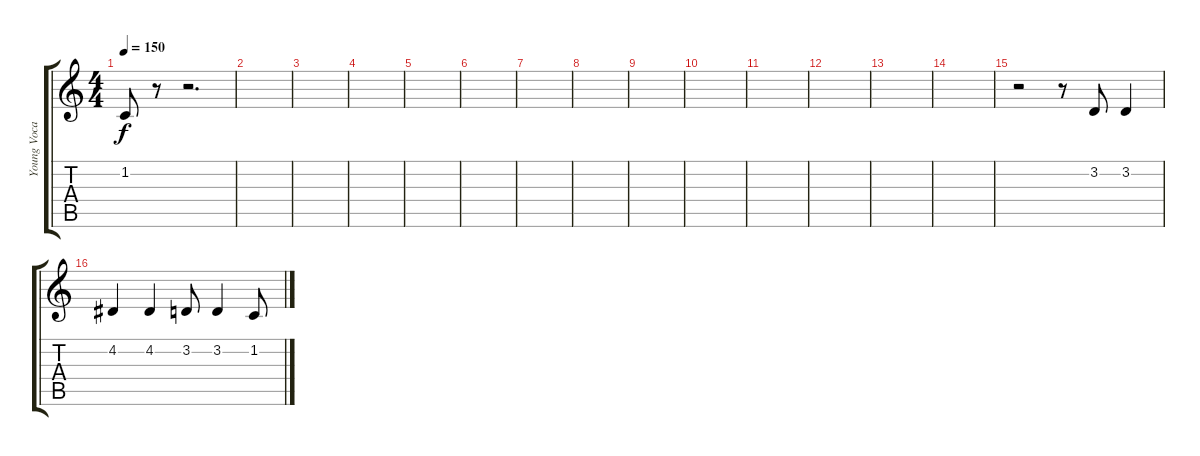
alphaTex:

\track ("Young Vocals" "Young Voca") {instrument clarinet}
\staff {score tabs}
\tuning (E4 B3 G3 D3 A2 E2) {hide}
\ts (4 4)
\tempo 150
\clef g2
\ks c
1.2{t}.8{dy f} r.8 r.2{d} |
|
|
|
|
|
|
|
|
|
|
|
|
|
r.2 r.8 3.2.8 3.2.4 |
4.2.4 4.2.4 3.2.8 3.2.4 1.2.8
